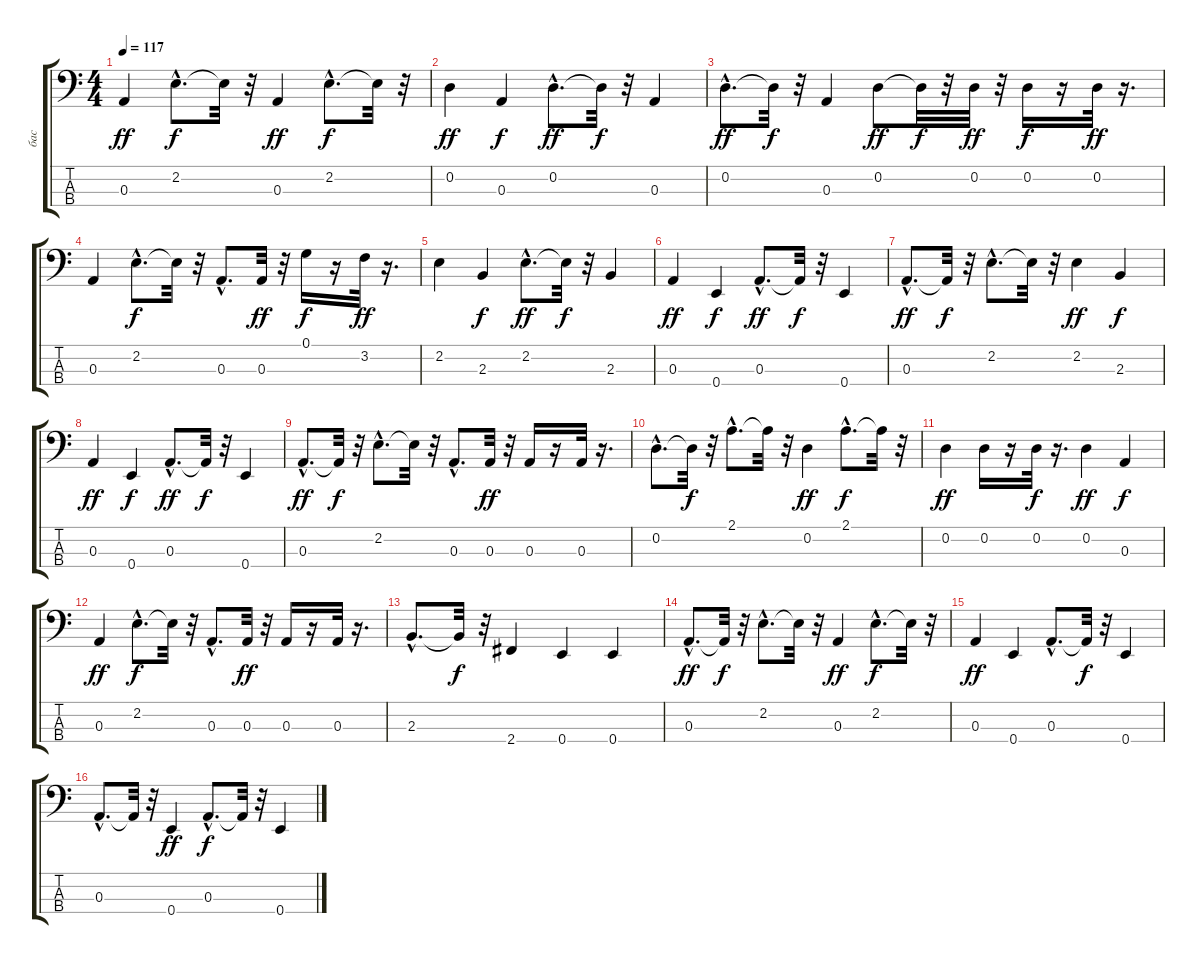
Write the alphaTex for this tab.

\track ("бас" "бас") {instrument fretlessbass}
\staff {score tabs}
\tuning (G2 D2 A1 E1) {hide}
\ts (4 4)
\tempo 117
\clef f4
\ks c
0.3.4{dy ff} 2.2{hac}.8{d dy f} 2.2{t}.32 r.32 0.3.4{dy ff} 2.2{hac}.8{d dy f} 2.2{t}.32 r.32 |
0.2.4{dy ff} 0.3.4{dy f} 0.2{hac}.8{d dy ff} 0.2{t}.32{dy f} r.32 0.3.4 |
0.2{hac}.8{d dy ff} 0.2{t}.32{dy f} r.32 0.3.4 0.2.8{dy ff} 0.2{t}.32{dy f} r.32 0.2.32{dy ff} r.32 0.2.16{dy f} r.16 0.2.32{dy ff} r.16{d} |
0.3.4 2.2{hac}.8{d dy f} 2.2{t}.32 r.32 0.3{hac}.8{d} 0.3.32{dy ff} r.32 0.1.16{dy f} r.16 3.2.32{dy ff} r.16{d} |
2.2.4 2.3.4{dy f} 2.2{hac}.8{d dy ff} 2.2{t}.32{dy f} r.32 2.3.4 |
0.3.4{dy ff volume 15} 0.4.4{dy f volume 16} 0.3{hac}.8{d dy ff} 0.3{t}.32{dy f} r.32 0.4.4 |
0.3{hac}.8{d dy ff} 0.3{t}.32{dy f} r.32 2.2{hac}.8{d} 2.2{t}.32 r.32 2.2.4{dy ff} 2.3.4{dy f} |
0.3.4{dy ff} 0.4.4{dy f} 0.3{hac}.8{d dy ff} 0.3{t}.32{dy f} r.32 0.4.4 |
0.3{hac}.8{d dy ff} 0.3{t}.32{dy f} r.32 2.2{hac}.8{d} 2.2{t}.32 r.32 0.3{hac}.8{d} 0.3.32{dy ff} r.32 0.3.16 r.16 0.3.32 r.16{d} |
0.2{hac}.8{d} 0.2{t}.32{dy f} r.32 2.1{hac}.8{d} 2.1{t}.32 r.32 0.2.4{dy ff} 2.1{hac}.8{d dy f} 2.1{t}.32 r.32 |
0.2.4{dy ff} 0.2.16 r.16 0.2.32{dy f} r.16{d} 0.2.4{dy ff} 0.3.4{dy f} |
0.3.4{dy ff} 2.2{hac}.8{d dy f} 2.2{t}.32 r.32 0.3{hac}.8{d} 0.3.32{dy ff} r.32 0.3.16 r.16 0.3.32 r.16{d} |
2.3{hac}.8{d} 2.3{t}.32{dy f} r.32 2.4.4 0.4.4 0.4.4 |
0.3{hac}.8{d dy ff} 0.3{t}.32{dy f} r.32 2.2{hac}.8{d} 2.2{t}.32 r.32 0.3.4{dy ff} 2.2{hac}.8{d dy f} 2.2{t}.32 r.32 |
0.3.4{dy ff} 0.4.4 0.3{hac}.8{d} 0.3{t}.32{dy f} r.32 0.4.4 |
0.3{hac}.8{d} 0.3{t}.32 r.32 0.4.4{dy ff} 0.3{hac}.8{d dy f} 0.3{t}.32 r.32 0.4.4
